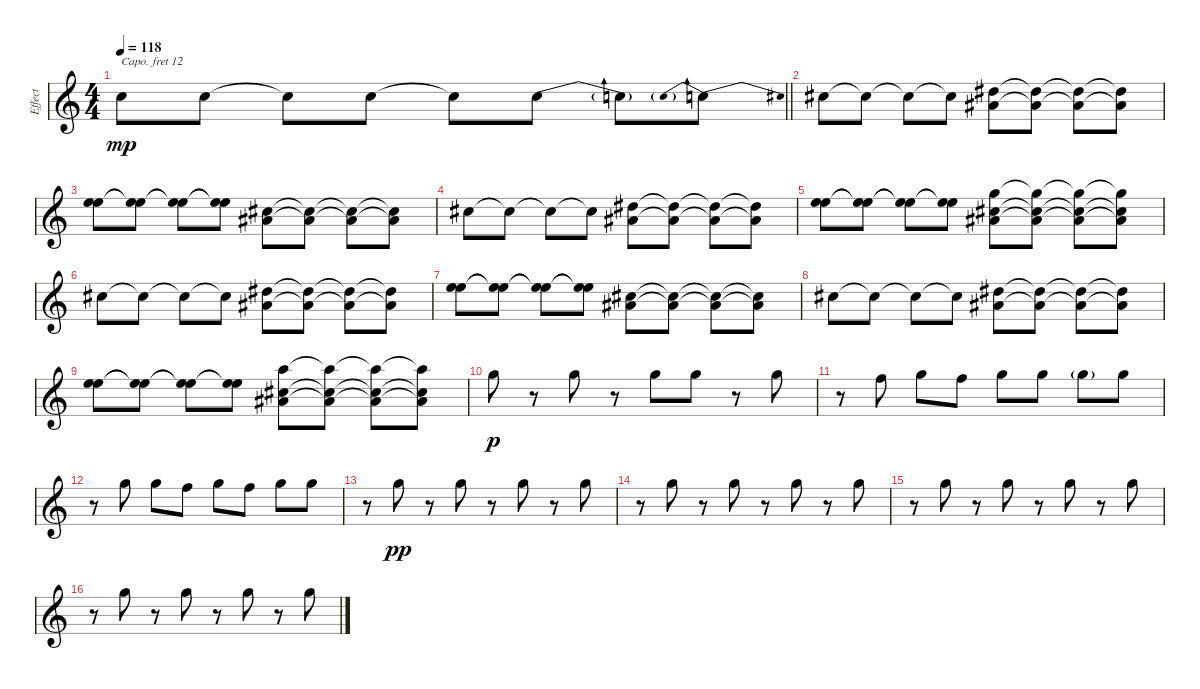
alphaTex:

\track ("Effect" "Effect") {instrument orchestralharp}
\staff {score}
\capo 12
\tuning (E4 B3 G3 D3 A2 E2) {hide}
\ts (4 4)
\tempo 118
\clef g2
\barLineRight lightlight
\ks c
5.3{t}.8{dy mp} 5.3.8 5.3{t}.8 5.3.8 5.3{t}.8 5.3{be (bend 0 0 60 1)}.8 5.3{t}.8 5.3{be (prebendbend 0 1 60 2)}.8 |
6.3.8 6.3{t}.8 6.3{t}.8 6.3{t}.8 (4.2 3.3).8 (4.2{t} 3.3{t}).8 (4.2{t} 3.3{t}).8 (4.2{t} 3.3{t}).8 |
(5.2 9.3).8 (5.2{t} 9.3{t}).8 (5.2{t} 9.3{t}).8 (5.2{t} 9.3{t}).8 (2.2 3.3).8 (2.2{t} 3.3{t}).8 (2.2{t} 3.3{t}).8 (2.2{t} 3.3{t}).8 |
6.3.8 6.3{t}.8 6.3{t}.8 6.3{t}.8 (4.2 3.3).8 (4.2{t} 3.3{t}).8 (4.2{t} 3.3{t}).8 (4.2{t} 3.3{t}).8 |
(5.2 9.3).8 (5.2{t} 9.3{t}).8 (5.2{t} 9.3{t}).8 (5.2{t} 9.3{t}).8 (3.1 2.2 3.3).8 (3.1{t} 2.2{t} 3.3{t}).8 (3.1{t} 2.2{t} 3.3{t}).8 (3.1{t} 2.2{t} 3.3{t}).8 |
6.3.8 6.3{t}.8 6.3{t}.8 6.3{t}.8 (4.2 3.3).8 (4.2{t} 3.3{t}).8 (4.2{t} 3.3{t}).8 (4.2{t} 3.3{t}).8 |
(5.2 9.3).8 (5.2{t} 9.3{t}).8 (5.2{t} 9.3{t}).8 (5.2{t} 9.3{t}).8 (2.2 3.3).8 (2.2{t} 3.3{t}).8 (2.2{t} 3.3{t}).8 (2.2{t} 3.3{t}).8 |
6.3.8 6.3{t}.8 6.3{t}.8 6.3{t}.8 (4.2 3.3).8 (4.2{t} 3.3{t}).8 (4.2{t} 3.3{t}).8 (4.2{t} 3.3{t}).8 |
(5.2 9.3).8 (5.2{t} 9.3{t}).8 (5.2{t} 9.3{t}).8 (5.2{t} 9.3{t}).8 (5.1 2.2 3.3).8 (5.1{t} 2.2{t} 3.3{t}).8 (5.1{t} 2.2{t} 3.3{t}).8 (5.1{t} 2.2{t} 3.3{t}).8 |
3.1.8{dy p} r.8 3.1.8 r.8 3.1.8 3.1.8 r.8 3.1.8 |
r.8 1.1.8 3.1.8 1.1.8 3.1.8 3.1.8 3.1{g}.8 3.1.8 |
r.8 3.1.8 3.1.8 1.1.8 3.1.8 1.1.8 3.1.8 3.1.8 |
r.8 3.1.8{dy pp} r.8 3.1.8 r.8 3.1.8 r.8 3.1.8 |
r.8 3.1.8 r.8 3.1.8 r.8 3.1.8 r.8 3.1.8 |
r.8 3.1.8 r.8 3.1.8 r.8 3.1.8 r.8 3.1.8 |
r.8 3.1.8 r.8 3.1.8 r.8 3.1.8 r.8 3.1.8
